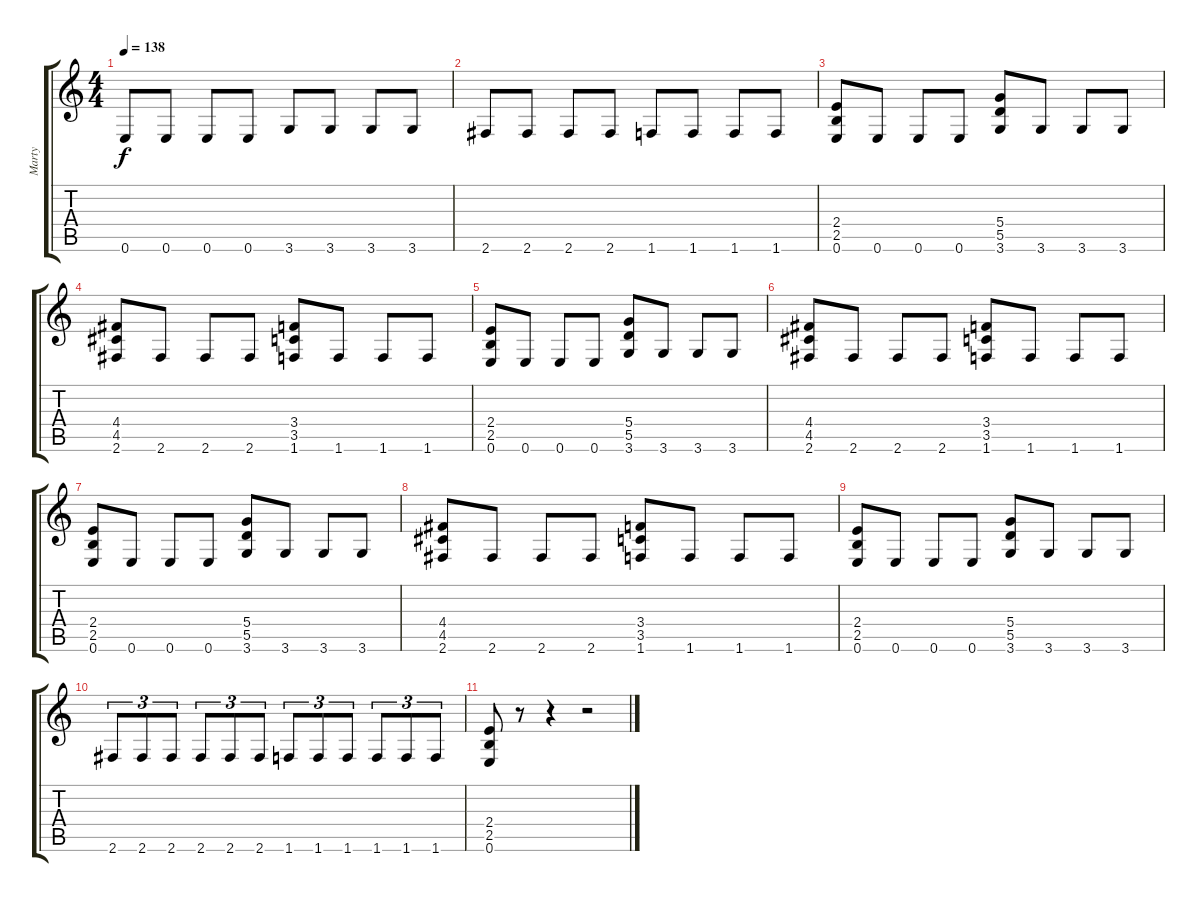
\track ("Marty" "Marty") {instrument distortionguitar}
\staff {score tabs}
\tuning (E4 B3 G3 D3 A2 E2) {hide}
\ts (4 4)
\tempo 138
\clef g2
\ks c
0.6.8{dy f} 0.6.8 0.6.8 0.6.8 3.6.8 3.6.8 3.6.8 3.6.8 |
2.6.8 2.6.8 2.6.8 2.6.8 1.6.8 1.6.8 1.6.8 1.6.8 |
(2.4 2.5 0.6).8 0.6.8 0.6.8 0.6.8 (5.4 5.5 3.6).8 3.6.8 3.6.8 3.6.8 |
(4.4 4.5 2.6).8 2.6.8 2.6.8 2.6.8 (3.4 3.5 1.6).8 1.6.8 1.6.8 1.6.8 |
(2.4 2.5 0.6).8 0.6.8 0.6.8 0.6.8 (5.4 5.5 3.6).8 3.6.8 3.6.8 3.6.8 |
(4.4 4.5 2.6).8 2.6.8 2.6.8 2.6.8 (3.4 3.5 1.6).8 1.6.8 1.6.8 1.6.8 |
(2.4 2.5 0.6).8 0.6.8 0.6.8 0.6.8 (5.4 5.5 3.6).8 3.6.8 3.6.8 3.6.8 |
(4.4 4.5 2.6).8 2.6.8 2.6.8 2.6.8 (3.4 3.5 1.6).8 1.6.8 1.6.8 1.6.8 |
(2.4 2.5 0.6).8 0.6.8 0.6.8 0.6.8 (5.4 5.5 3.6).8 3.6.8 3.6.8 3.6.8 |
2.6.8{tu (3 2)} 2.6.8{tu (3 2)} 2.6.8{tu (3 2)} 2.6.8{tu (3 2)} 2.6.8{tu (3 2)} 2.6.8{tu (3 2)} 1.6.8{tu (3 2)} 1.6.8{tu (3 2)} 1.6.8{tu (3 2)} 1.6.8{tu (3 2)} 1.6.8{tu (3 2)} 1.6.8{tu (3 2)} |
(2.4 2.5 0.6).8 r.8 r.4 r.2
